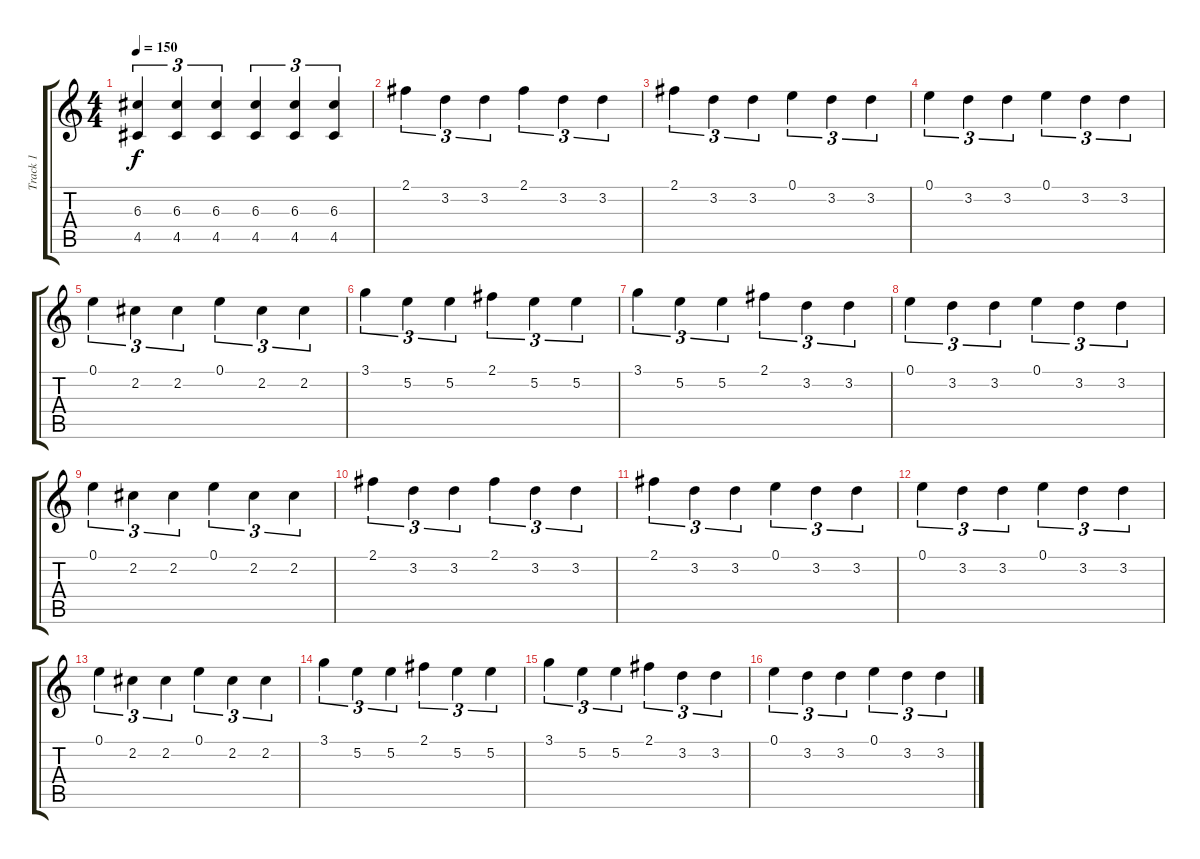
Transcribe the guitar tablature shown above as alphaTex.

\track ("Track 1" "Track 1") {instrument distortionguitar}
\staff {score tabs}
\tuning (E4 B3 G3 D3 A2 E2) {hide}
\ts (4 4)
\tempo 150
\clef g2
\ks c
(6.3 4.5).4{tu (3 2) dy f} (6.3 4.5).4{tu (3 2)} (6.3 4.5).4{tu (3 2)} (6.3 4.5).4{tu (3 2)} (6.3 4.5).4{tu (3 2)} (6.3 4.5).4{tu (3 2)} |
2.1.4{tu (3 2) volume 8 instrument electricguitarclean} 3.2.4{tu (3 2)} 3.2.4{tu (3 2)} 2.1.4{tu (3 2)} 3.2.4{tu (3 2)} 3.2.4{tu (3 2)} |
2.1.4{tu (3 2)} 3.2.4{tu (3 2)} 3.2.4{tu (3 2)} 0.1.4{tu (3 2)} 3.2.4{tu (3 2)} 3.2.4{tu (3 2)} |
0.1.4{tu (3 2)} 3.2.4{tu (3 2)} 3.2.4{tu (3 2)} 0.1.4{tu (3 2)} 3.2.4{tu (3 2)} 3.2.4{tu (3 2)} |
0.1.4{tu (3 2)} 2.2.4{tu (3 2)} 2.2.4{tu (3 2)} 0.1.4{tu (3 2)} 2.2.4{tu (3 2)} 2.2.4{tu (3 2)} |
3.1.4{tu (3 2)} 5.2.4{tu (3 2)} 5.2.4{tu (3 2)} 2.1.4{tu (3 2)} 5.2.4{tu (3 2)} 5.2.4{tu (3 2)} |
3.1.4{tu (3 2)} 5.2.4{tu (3 2)} 5.2.4{tu (3 2)} 2.1.4{tu (3 2)} 3.2.4{tu (3 2)} 3.2.4{tu (3 2)} |
0.1.4{tu (3 2)} 3.2.4{tu (3 2)} 3.2.4{tu (3 2)} 0.1.4{tu (3 2)} 3.2.4{tu (3 2)} 3.2.4{tu (3 2)} |
0.1.4{tu (3 2)} 2.2.4{tu (3 2)} 2.2.4{tu (3 2)} 0.1.4{tu (3 2)} 2.2.4{tu (3 2)} 2.2.4{tu (3 2)} |
2.1.4{tu (3 2)} 3.2.4{tu (3 2)} 3.2.4{tu (3 2)} 2.1.4{tu (3 2)} 3.2.4{tu (3 2)} 3.2.4{tu (3 2)} |
2.1.4{tu (3 2)} 3.2.4{tu (3 2)} 3.2.4{tu (3 2)} 0.1.4{tu (3 2)} 3.2.4{tu (3 2)} 3.2.4{tu (3 2)} |
0.1.4{tu (3 2)} 3.2.4{tu (3 2)} 3.2.4{tu (3 2)} 0.1.4{tu (3 2)} 3.2.4{tu (3 2)} 3.2.4{tu (3 2)} |
0.1.4{tu (3 2)} 2.2.4{tu (3 2)} 2.2.4{tu (3 2)} 0.1.4{tu (3 2)} 2.2.4{tu (3 2)} 2.2.4{tu (3 2)} |
3.1.4{tu (3 2)} 5.2.4{tu (3 2)} 5.2.4{tu (3 2)} 2.1.4{tu (3 2)} 5.2.4{tu (3 2)} 5.2.4{tu (3 2)} |
3.1.4{tu (3 2)} 5.2.4{tu (3 2)} 5.2.4{tu (3 2)} 2.1.4{tu (3 2)} 3.2.4{tu (3 2)} 3.2.4{tu (3 2)} |
0.1.4{tu (3 2)} 3.2.4{tu (3 2)} 3.2.4{tu (3 2)} 0.1.4{tu (3 2)} 3.2.4{tu (3 2)} 3.2.4{tu (3 2)}
